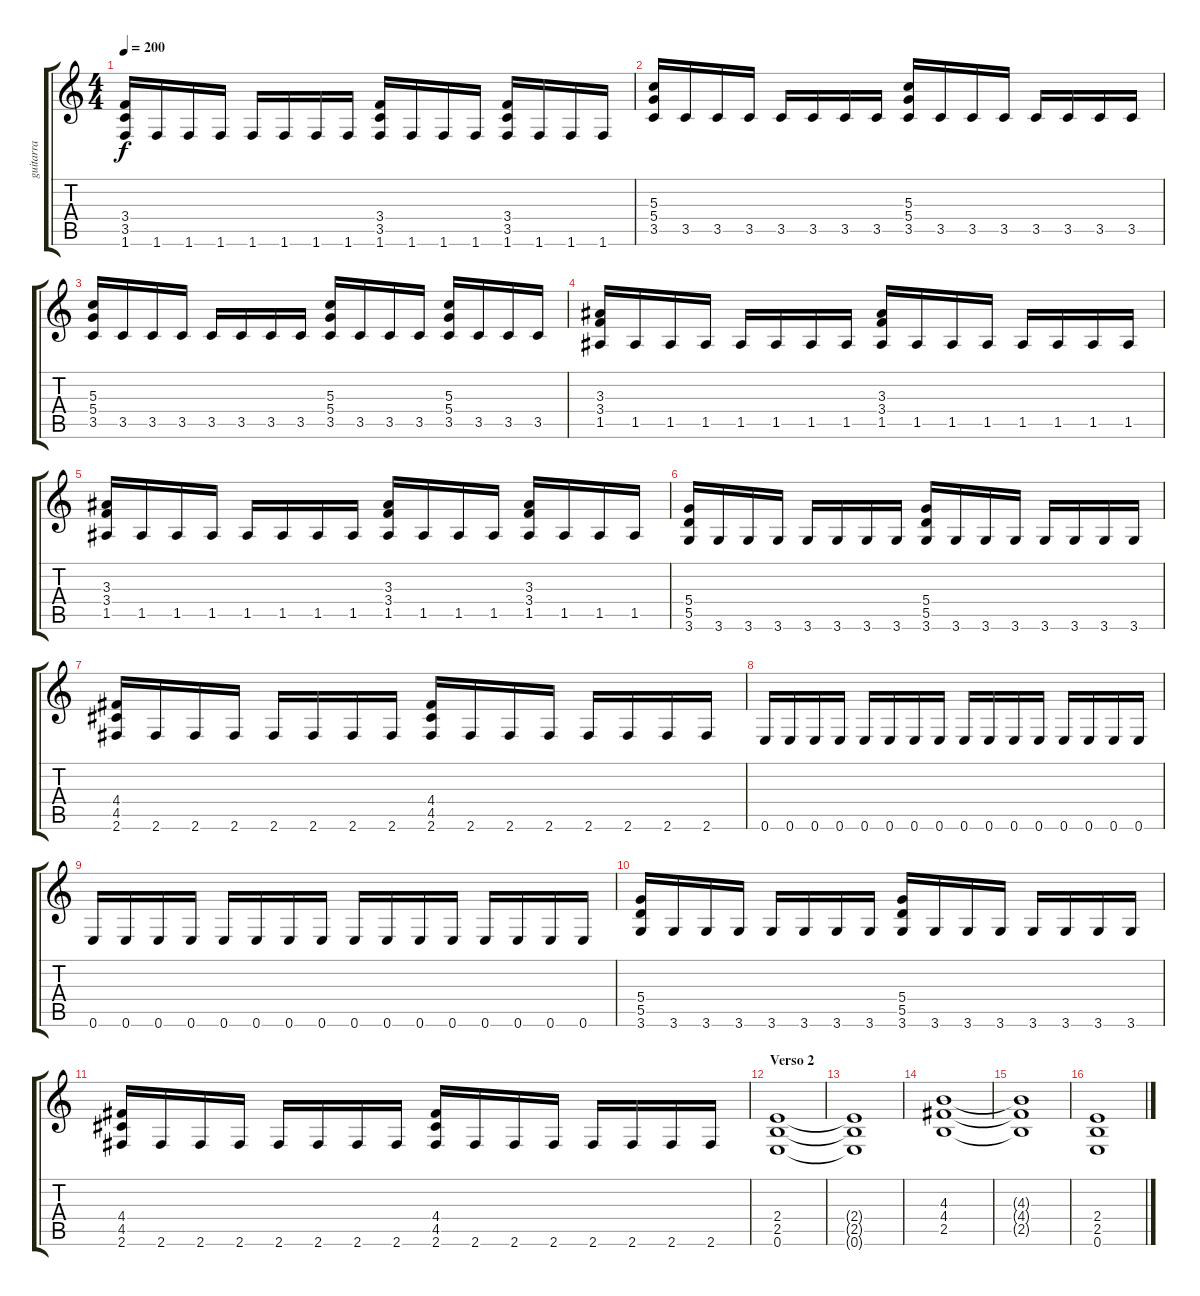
\track ("guitarra" "guitarra") {instrument distortionguitar}
\staff {score tabs}
\tuning (E4 B3 G3 D3 A2 E2) {hide}
\ts (4 4)
\tempo 200
\clef g2
\ks c
(3.4 3.5 1.6).16{dy f} 1.6.16 1.6.16 1.6.16 1.6.16 1.6.16 1.6.16 1.6.16 (3.4 3.5 1.6).16 1.6.16 1.6.16 1.6.16 (3.4 3.5 1.6).16 1.6.16 1.6.16 1.6.16 |
(5.3 5.4 3.5).16 3.5.16 3.5.16 3.5.16 3.5.16 3.5.16 3.5.16 3.5.16 (5.3 5.4 3.5).16 3.5.16 3.5.16 3.5.16 3.5.16 3.5.16 3.5.16 3.5.16 |
(5.3 5.4 3.5).16 3.5.16 3.5.16 3.5.16 3.5.16 3.5.16 3.5.16 3.5.16 (5.3 5.4 3.5).16 3.5.16 3.5.16 3.5.16 (5.3 5.4 3.5).16 3.5.16 3.5.16 3.5.16 |
(3.3 3.4 1.5).16 1.5.16 1.5.16 1.5.16 1.5.16 1.5.16 1.5.16 1.5.16 (3.3 3.4 1.5).16 1.5.16 1.5.16 1.5.16 1.5.16 1.5.16 1.5.16 1.5.16 |
(3.3 3.4 1.5).16 1.5.16 1.5.16 1.5.16 1.5.16 1.5.16 1.5.16 1.5.16 (3.3 3.4 1.5).16 1.5.16 1.5.16 1.5.16 (3.3 3.4 1.5).16 1.5.16 1.5.16 1.5.16 |
(5.4 5.5 3.6).16 3.6.16 3.6.16 3.6.16 3.6.16 3.6.16 3.6.16 3.6.16 (5.4 5.5 3.6).16 3.6.16 3.6.16 3.6.16 3.6.16 3.6.16 3.6.16 3.6.16 |
(4.4 4.5 2.6).16 2.6.16 2.6.16 2.6.16 2.6.16 2.6.16 2.6.16 2.6.16 (4.4 4.5 2.6).16 2.6.16 2.6.16 2.6.16 2.6.16 2.6.16 2.6.16 2.6.16 |
0.6.16 0.6.16 0.6.16 0.6.16 0.6.16 0.6.16 0.6.16 0.6.16 0.6.16 0.6.16 0.6.16 0.6.16 0.6.16 0.6.16 0.6.16 0.6.16 |
0.6.16 0.6.16 0.6.16 0.6.16 0.6.16 0.6.16 0.6.16 0.6.16 0.6.16 0.6.16 0.6.16 0.6.16 0.6.16 0.6.16 0.6.16 0.6.16 |
(5.4 5.5 3.6).16 3.6.16 3.6.16 3.6.16 3.6.16 3.6.16 3.6.16 3.6.16 (5.4 5.5 3.6).16 3.6.16 3.6.16 3.6.16 3.6.16 3.6.16 3.6.16 3.6.16 |
(4.4 4.5 2.6).16 2.6.16 2.6.16 2.6.16 2.6.16 2.6.16 2.6.16 2.6.16 (4.4 4.5 2.6).16 2.6.16 2.6.16 2.6.16 2.6.16 2.6.16 2.6.16 2.6.16 |
\section ("" "Verso 2")
(2.4 2.5 0.6).1 |
(2.4{t} 2.5{t} 0.6{t}).1 |
(4.3 4.4 2.5).1 |
(4.3{t} 4.4{t} 2.5{t}).1 |
(2.4 2.5 0.6).1
